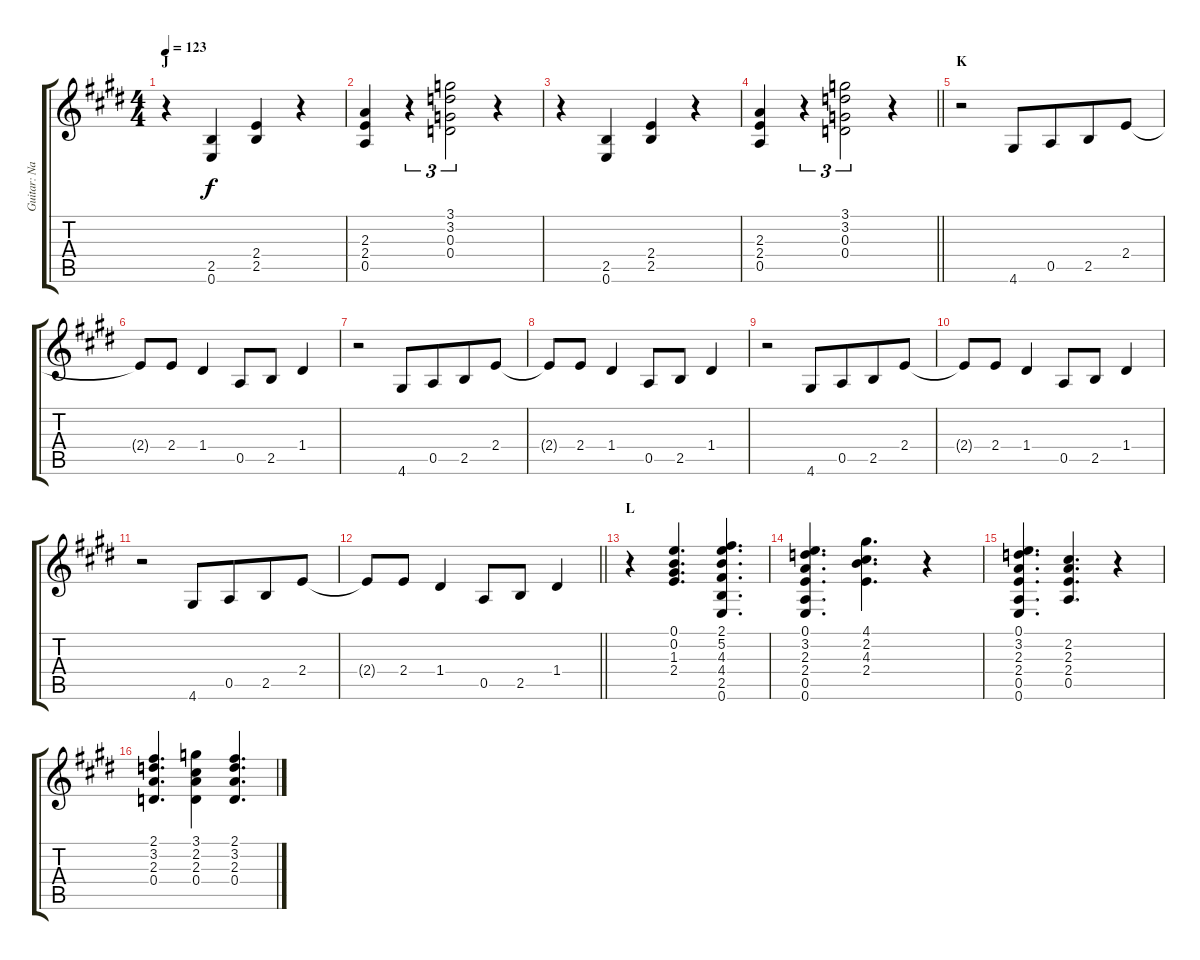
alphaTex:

\track ("Guitar: Nancy" "Guitar: Na") {instrument electricguitarclean}
\staff {score tabs}
\tuning (E4 B3 G3 D3 A2 E2) {hide}
\ts (4 4)
\section ("" "J")
\tempo 123
\clef g2
\ks e
r.4{dy f} (2.5 0.6).4 (2.4 2.5).4 r.4 |
(2.3 2.4 0.5).4 r.4{tu (3 2)} (3.1 3.2 0.3 0.4).2{tu (3 2)} r.4 |
r.4 (2.5 0.6).4 (2.4 2.5).4 r.4 |
\barLineRight lightlight
(2.3 2.4 0.5).4 r.4{tu (3 2)} (3.1 3.2 0.3 0.4).2{tu (3 2)} r.4 |
\section ("" "K")
r.2 4.6.8 0.5.8{beam merge} 2.5.8 2.4.8 |
2.4{t}.8 2.4.8 1.4.4 0.5.8 2.5.8 1.4.4 |
r.2 4.6.8 0.5.8{beam merge} 2.5.8 2.4.8 |
2.4{t}.8 2.4.8 1.4.4 0.5.8 2.5.8 1.4.4 |
r.2 4.6.8 0.5.8{beam merge} 2.5.8 2.4.8 |
2.4{t}.8 2.4.8 1.4.4 0.5.8 2.5.8 1.4.4 |
r.2 4.6.8 0.5.8{beam merge} 2.5.8 2.4.8 |
\barLineRight lightlight
2.4{t}.8 2.4.8 1.4.4 0.5.8 2.5.8 1.4.4 |
\section ("" "L")
r.4 (0.1 0.2 1.3 2.4).4{d} (2.1 5.2 4.3 4.4 2.5 0.6).4{d} |
(0.1 3.2 2.3 2.4 0.5 0.6).4{d} (4.1 2.2 4.3 2.4).4{d} r.4 |
(0.1 3.2 2.3 2.4 0.5 0.6).4{d} (2.2 2.3 2.4 0.5).4{d} r.4 |
(2.1 3.2 2.3 0.4).4{d} (3.1 2.2 2.3 0.4).4 (2.1 3.2 2.3 0.4).4{d}
